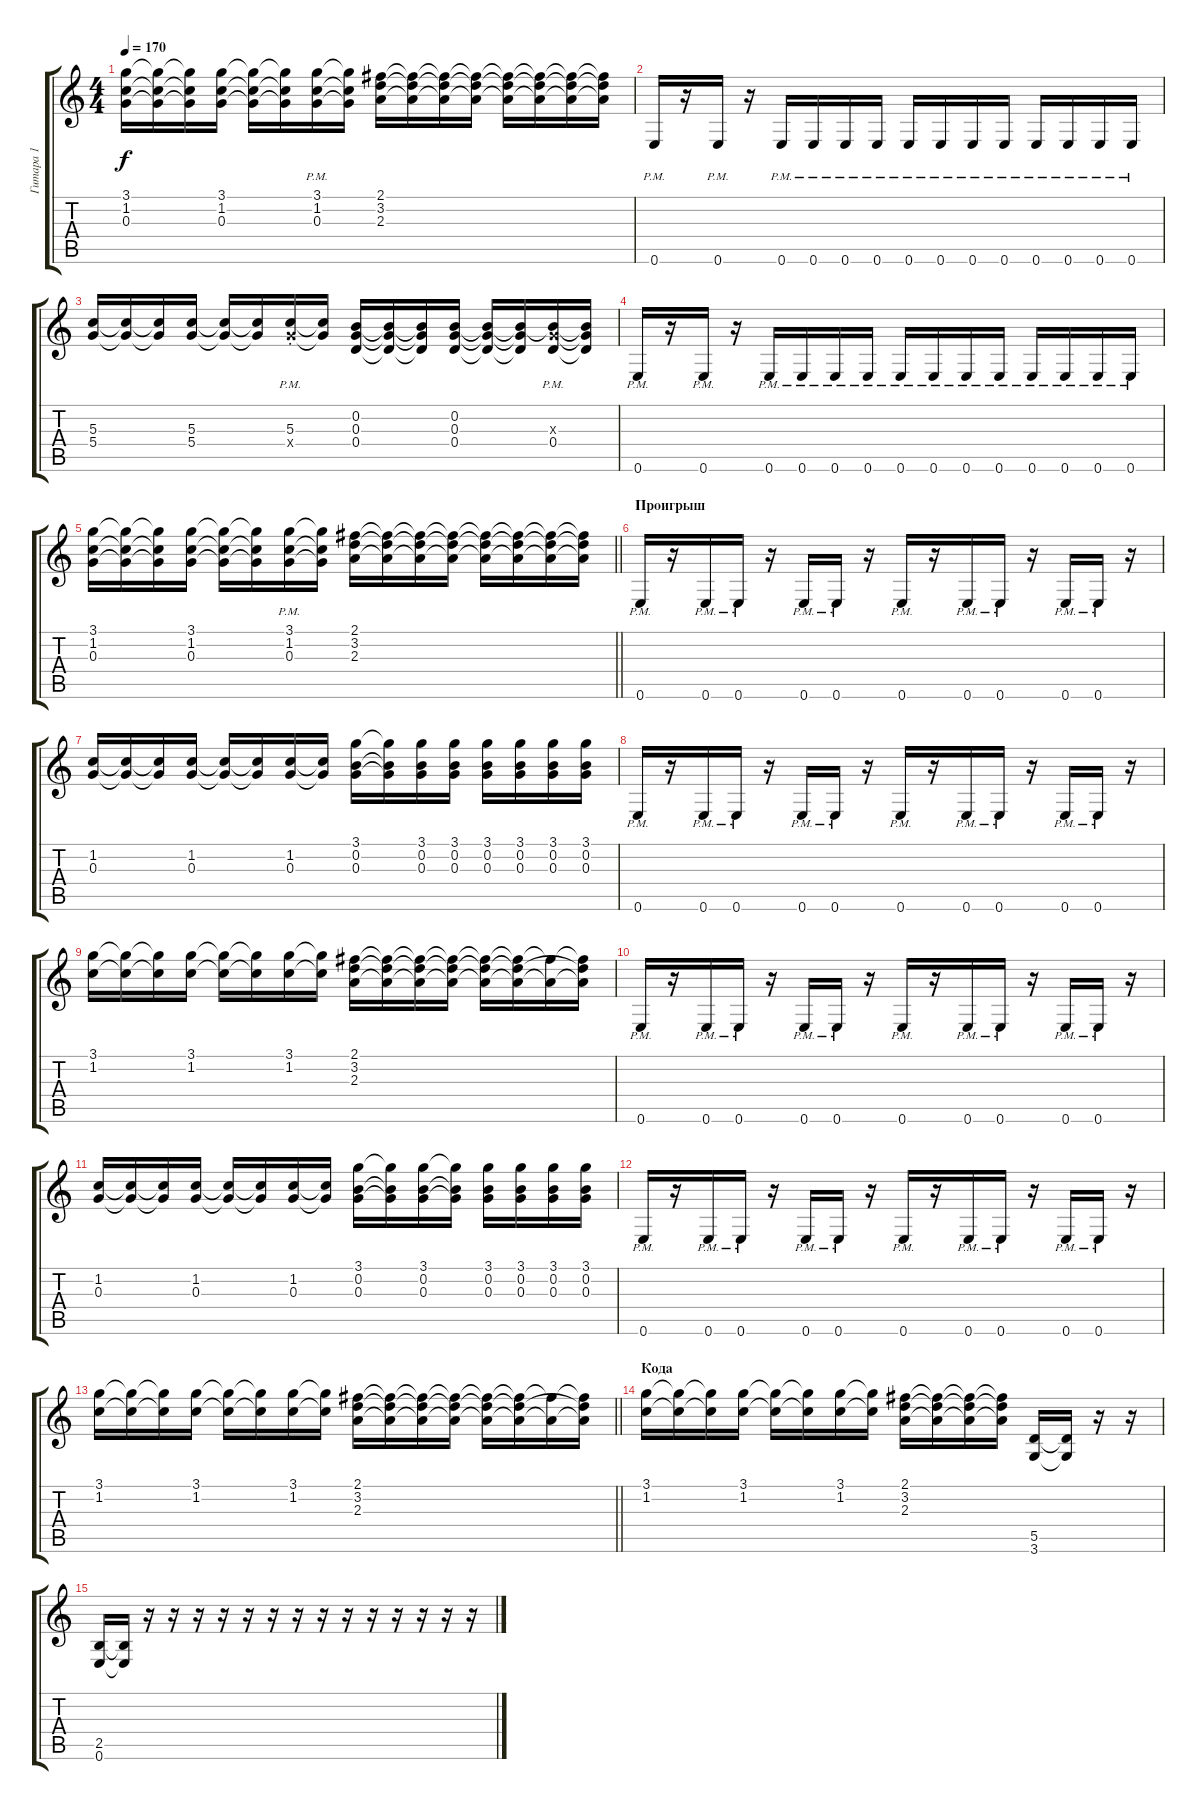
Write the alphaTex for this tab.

\track ("Гитара 1" "Гитара 1") {instrument distortionguitar}
\staff {score tabs}
\tuning (E4 B3 G3 D3 A2 E2) {hide}
\ts (4 4)
\tempo 170
\clef g2
\ks c
(3.1 1.2 0.3).16{dy f} (3.1{t} 1.2{t} 0.3{t}).16 (3.1{t} 1.2{t} 0.3{t}).16 (3.1 1.2 0.3).16 (3.1{t} 1.2{t} 0.3{t}).16 (3.1{t} 1.2{t} 0.3{t}).16 (3.1{pm} 1.2{pm} 0.3{pm}).16 (3.1{t} 1.2{t} 0.3{t}).16 (2.1 3.2 2.3).16 (2.1{t} 3.2{t} 2.3{t}).16 (2.1{t} 3.2{t} 2.3{t}).16 (2.1{t} 3.2{t} 2.3{t}).16 (2.1{t} 3.2{t} 2.3{t}).16 (2.1{t} 3.2{t} 2.3{t}).16 (2.1{t} 3.2{t} 2.3{t}).16 (2.1{t} 3.2{t} 2.3{t}).16 |
0.6{pm}.16 r.16 0.6{pm}.16 r.16 0.6{pm}.16 0.6{pm}.16 0.6{pm}.16 0.6{pm}.16 0.6{pm}.16 0.6{pm}.16 0.6{pm}.16 0.6{pm}.16 0.6{pm}.16 0.6{pm}.16 0.6{pm}.16 0.6{pm}.16 |
(5.3 5.4).16 (5.3{t} 5.4{t}).16 (5.3{t} 5.4{t}).16 (5.3 5.4).16 (5.3{t} 5.4{t}).16 (5.3{t} 5.4{t}).16 (5.3{pm st} 5.4{pm x}).16 (5.3{t} 5.4{t}).16 (0.2 0.3 0.4).16 (0.2{t} 0.3{t} 0.4{t}).16 (0.2{t} 0.3{t} 0.4{t}).16 (0.2 0.3 0.4).16 (0.2{t} 0.3{t} 0.4{t}).16 (0.2{t} 0.3{t} 0.4{t}).16 (0.2{t} 0.3{x} 0.4{pm}).16 (0.2{t} 0.3{t} 0.4{t}).16 |
0.6{pm}.16 r.16 0.6{pm}.16 r.16 0.6{pm}.16 0.6{pm}.16 0.6{pm}.16 0.6{pm}.16 0.6{pm}.16 0.6{pm}.16 0.6{pm}.16 0.6{pm}.16 0.6{pm}.16 0.6{pm}.16 0.6{pm}.16 0.6{pm}.16 |
\barLineRight lightlight
(3.1 1.2 0.3).16 (3.1{t} 1.2{t} 0.3{t}).16 (3.1{t} 1.2{t} 0.3{t}).16 (3.1 1.2 0.3).16 (3.1{t} 1.2{t} 0.3{t}).16 (3.1{t} 1.2{t} 0.3{t}).16 (3.1{pm} 1.2{pm} 0.3{pm}).16 (3.1{t} 1.2{t} 0.3{t}).16 (2.1 3.2 2.3).16 (2.1{t} 3.2{t} 2.3{t}).16 (2.1{t} 3.2{t} 2.3{t}).16 (2.1{t} 3.2{t} 2.3{t}).16 (2.1{t} 3.2{t} 2.3{t}).16 (2.1{t} 3.2{t} 2.3{t}).16 (2.1{t} 3.2{t} 2.3{t}).16 (2.1{t} 3.2{t} 2.3{t}).16 |
\section ("" "Проигрыш")
0.6{pm}.16 r.16 0.6{pm}.16 0.6{pm}.16 r.16 0.6{pm}.16 0.6{pm}.16 r.16 0.6{pm}.16 r.16 0.6{pm}.16 0.6{pm}.16 r.16 0.6{pm}.16 0.6{pm}.16 r.16 |
(1.2 0.3).16 (1.2{t} 0.3{t}).16 (1.2{t} 0.3{t}).16 (1.2 0.3).16 (1.2{t} 0.3{t}).16 (1.2{t} 0.3{t}).16 (1.2 0.3).16 (1.2{t} 0.3{t}).16 (3.1 0.2 0.3).16 (3.1{t} 0.2{t} 0.3{t}).16 (3.1 0.2 0.3).16 (3.1 0.2 0.3).16 (3.1 0.2 0.3).16 (3.1 0.2 0.3).16 (3.1 0.2 0.3).16 (3.1 0.2 0.3).16 |
0.6{pm}.16 r.16 0.6{pm}.16 0.6{pm}.16 r.16 0.6{pm}.16 0.6{pm}.16 r.16 0.6{pm}.16 r.16 0.6{pm}.16 0.6{pm}.16 r.16 0.6{pm}.16 0.6{pm}.16 r.16 |
(3.1 1.2).16 (3.1{t} 1.2{t}).16 (3.1{t} 1.2{t}).16 (3.1 1.2).16 (3.1{t} 1.2{t}).16 (3.1{t} 1.2{t}).16 (3.1 1.2).16 (3.1{t} 1.2{t}).16 (2.1 3.2 2.3).16 (2.1{t} 3.2{t} 2.3{t}).16 (2.1{t} 3.2{t} 2.3{t}).16 (2.1{t} 3.2{t} 2.3{t}).16 (2.1{t} 3.2{t} 2.3{t}).16 (2.1{t} 3.2{t} 2.3{t}).16 (2.1{t} 2.3{t}).16 (2.1{t} 3.2{t} 2.3{t}).16 |
0.6{pm}.16 r.16 0.6{pm}.16 0.6{pm}.16 r.16 0.6{pm}.16 0.6{pm}.16 r.16 0.6{pm}.16 r.16 0.6{pm}.16 0.6{pm}.16 r.16 0.6{pm}.16 0.6{pm}.16 r.16 |
(1.2 0.3).16 (1.2{t} 0.3{t}).16 (1.2{t} 0.3{t}).16 (1.2 0.3).16 (1.2{t} 0.3{t}).16 (1.2{t} 0.3{t}).16 (1.2 0.3).16 (1.2{t} 0.3{t}).16 (3.1 0.2 0.3).16 (3.1{t} 0.2{t} 0.3{t}).16 (3.1 0.2 0.3).16 (3.1{t} 0.2{t} 0.3{t}).16 (3.1 0.2 0.3).16 (3.1 0.2 0.3).16 (3.1 0.2 0.3).16 (3.1 0.2 0.3).16 |
0.6{pm}.16 r.16 0.6{pm}.16 0.6{pm}.16 r.16 0.6{pm}.16 0.6{pm}.16 r.16 0.6{pm}.16 r.16 0.6{pm}.16 0.6{pm}.16 r.16 0.6{pm}.16 0.6{pm}.16 r.16 |
\barLineRight lightlight
(3.1 1.2).16 (3.1{t} 1.2{t}).16 (3.1{t} 1.2{t}).16 (3.1 1.2).16 (3.1{t} 1.2{t}).16 (3.1{t} 1.2{t}).16 (3.1 1.2).16 (3.1{t} 1.2{t}).16 (2.1 3.2 2.3).16 (2.1{t} 3.2{t} 2.3{t}).16 (2.1{t} 3.2{t} 2.3{t}).16 (2.1{t} 3.2{t} 2.3{t}).16 (2.1{t} 3.2{t} 2.3{t}).16 (2.1{t} 3.2{t} 2.3{t}).16 (2.1{t} 2.3{t}).16 (2.1{t} 3.2{t} 2.3{t}).16 |
\section ("" "Кода")
(3.1 1.2).16 (3.1{t} 1.2{t}).16 (3.1{t} 1.2{t}).16 (3.1 1.2).16 (3.1{t} 1.2{t}).16 (3.1{t} 1.2{t}).16 (3.1 1.2).16 (3.1{t} 1.2{t}).16 (2.1 3.2 2.3).16 (2.1{t} 3.2{t} 2.3{t}).16 (2.1{t} 3.2{t} 2.3{t}).16 (2.1{t} 3.2{t} 2.3{t}).16 (5.5 3.6).16 (5.5{t} 3.6{t}).16 r.16 r.16 |
(2.5 0.6).16 (2.5{t} 0.6{t}).16 r.16 r.16 r.16 r.16 r.16 r.16 r.16 r.16 r.16 r.16 r.16 r.16 r.16 r.16
